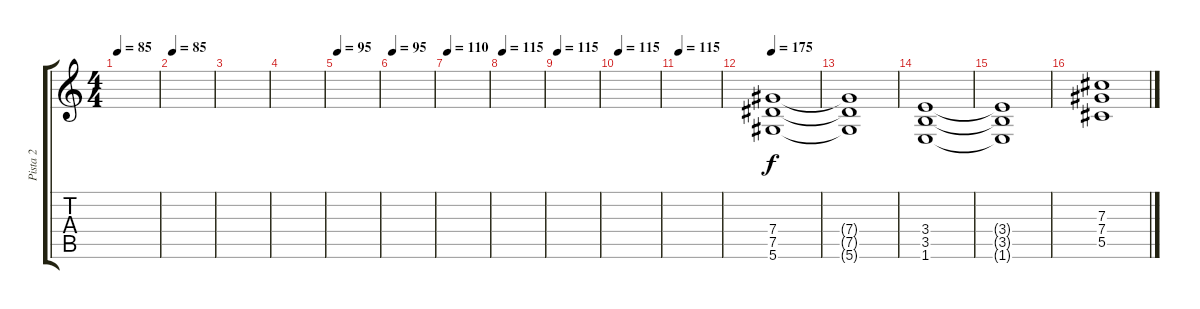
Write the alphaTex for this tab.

\track ("Pista 2" "Pista 2") {instrument distortionguitar}
\staff {score tabs}
\tuning (Eb4 Bb3 Gb3 Db3 Ab2 Eb2) {hide}
\ts (4 4)
\tempo 85
\clef g2
\ks c
|
\tempo 85
|
|
|
\tempo 95
|
\tempo 95
|
\tempo 110
|
\tempo 115
|
\tempo 115
|
\tempo 115
|
\tempo 250
\tempo 115
|
\tempo 175
(7.4 7.5 5.6).1 |
(7.4{t} 7.5{t} 5.6{t}).1 |
(3.4 3.5 1.6).1 |
(3.4{t} 3.5{t} 1.6{t}).1 |
(7.3 7.4 5.5).1
